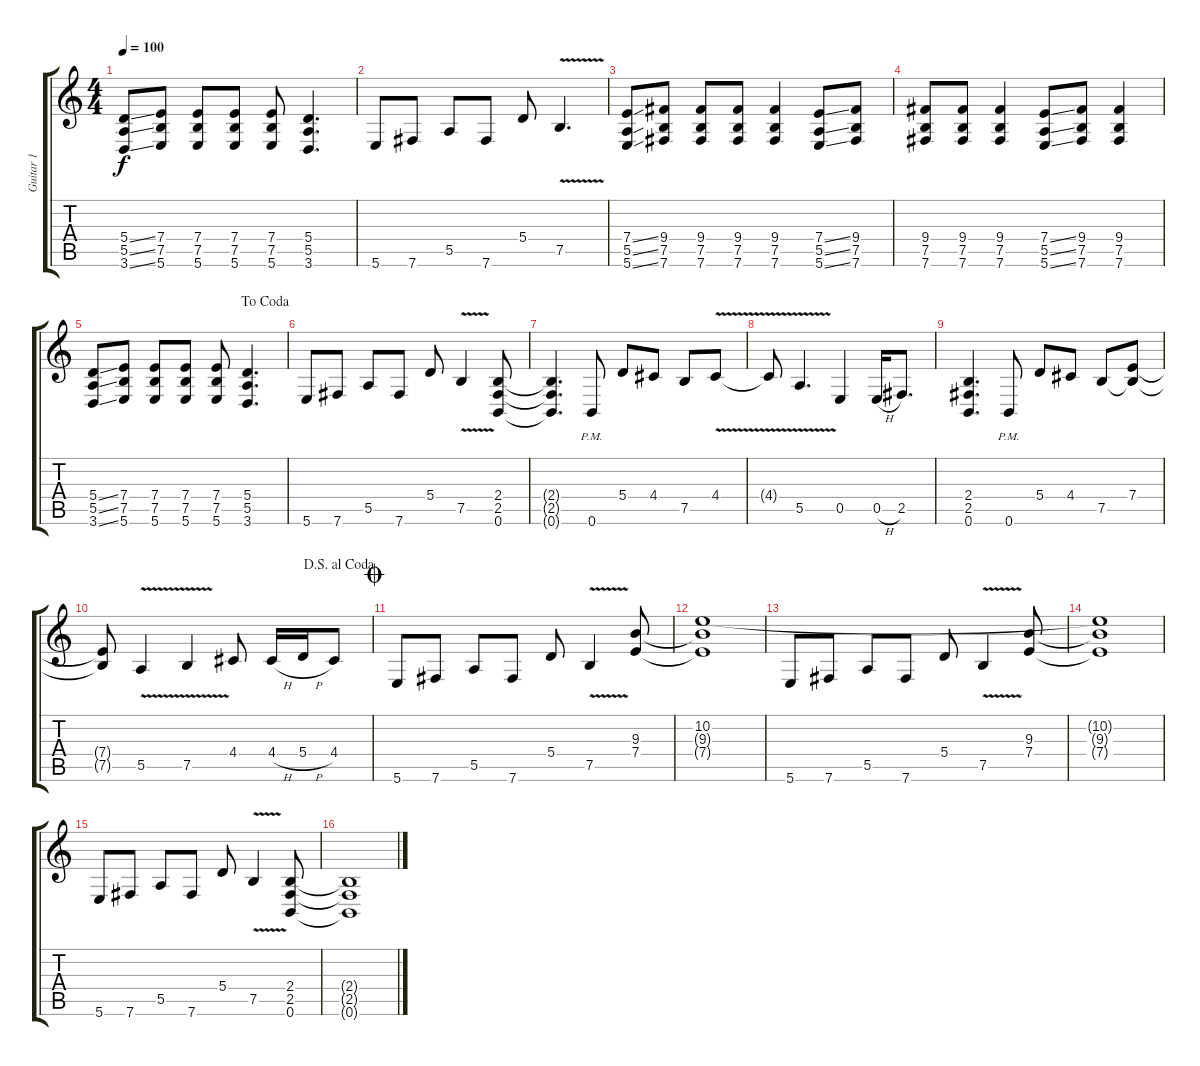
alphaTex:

\track ("Guitar 1" "Guitar 1") {instrument distortionguitar}
\staff {score tabs}
\tuning (B3 Gb3 D3 A2 E2 B1) {hide}
\ts (4 4)
\tempo 100
\clef g2
\ks c
(5.4{ss} 5.5{ss} 3.6{ss}).8{dy f} (7.4 7.5 5.6).8 (7.4 7.5 5.6).8 (7.4 7.5 5.6).8 (7.4 7.5 5.6).8 (5.4 5.5 3.6).4{d} |
5.6.8 7.6.8 5.5.8 7.6.8 5.4.8 7.5{v}.4{d} |
(7.4{ss} 5.5{ss} 5.6{ss}).8 (9.4 7.5 7.6).8 (9.4 7.5 7.6).8 (9.4 7.5 7.6).8 (9.4 7.5 7.6).4 (7.4{ss} 5.5{ss} 5.6{ss}).8 (9.4 7.5 7.6).8 |
(9.4 7.5 7.6).8 (9.4 7.5 7.6).8 (9.4 7.5 7.6).4 (7.4{ss} 5.5{ss} 5.6{ss}).8 (9.4 7.5 7.6).8 (9.4 7.5 7.6).4 |
\jump dacoda
(5.4{ss} 5.5{ss} 3.6{ss}).8 (7.4 7.5 5.6).8 (7.4 7.5 5.6).8 (7.4 7.5 5.6).8 (7.4 7.5 5.6).8 (5.4 5.5 3.6).4{d} |
5.6.8 7.6.8 5.5.8 7.6.8 5.4.8 7.5{v}.4 (2.4 2.5 0.6).8 |
(2.4{t} 2.5{t} 0.6{t}).4{d} 0.6{pm}.8 5.4.8 4.4.8 7.5.8 4.4{v}.8 |
4.4{t}.8 5.5{v}.4{d} 0.5.4 0.5{h}.16 2.5.8{d} |
(2.4 2.5 0.6).4{d} 0.6{pm}.8 5.4.8 4.4.8 7.5.8 (7.4 7.5{t}).8 |
\jump dalsegnoalcoda
(7.4{t} 7.5{t}).8 5.5{v}.4 7.5{v}.4 4.4.8 4.4{h}.16 5.4{h}.16 4.4.8 |
\jump coda
5.6.8 7.6.8 5.5.8 7.6.8 5.4.8 7.5{v}.4 (9.3 7.4).8 |
(10.2 9.3{t} 7.4{t}).1 |
5.6.8 7.6.8 5.5.8 7.6.8 5.4.8 7.5{v}.4 (9.3 7.4).8 |
(10.2{t} 9.3{t} 7.4{t}).1 |
5.6.8 7.6.8 5.5.8 7.6.8 5.4.8 7.5{v}.4 (2.4 2.5 0.6).8 |
(2.4{t} 2.5{t} 0.6{t}).1
